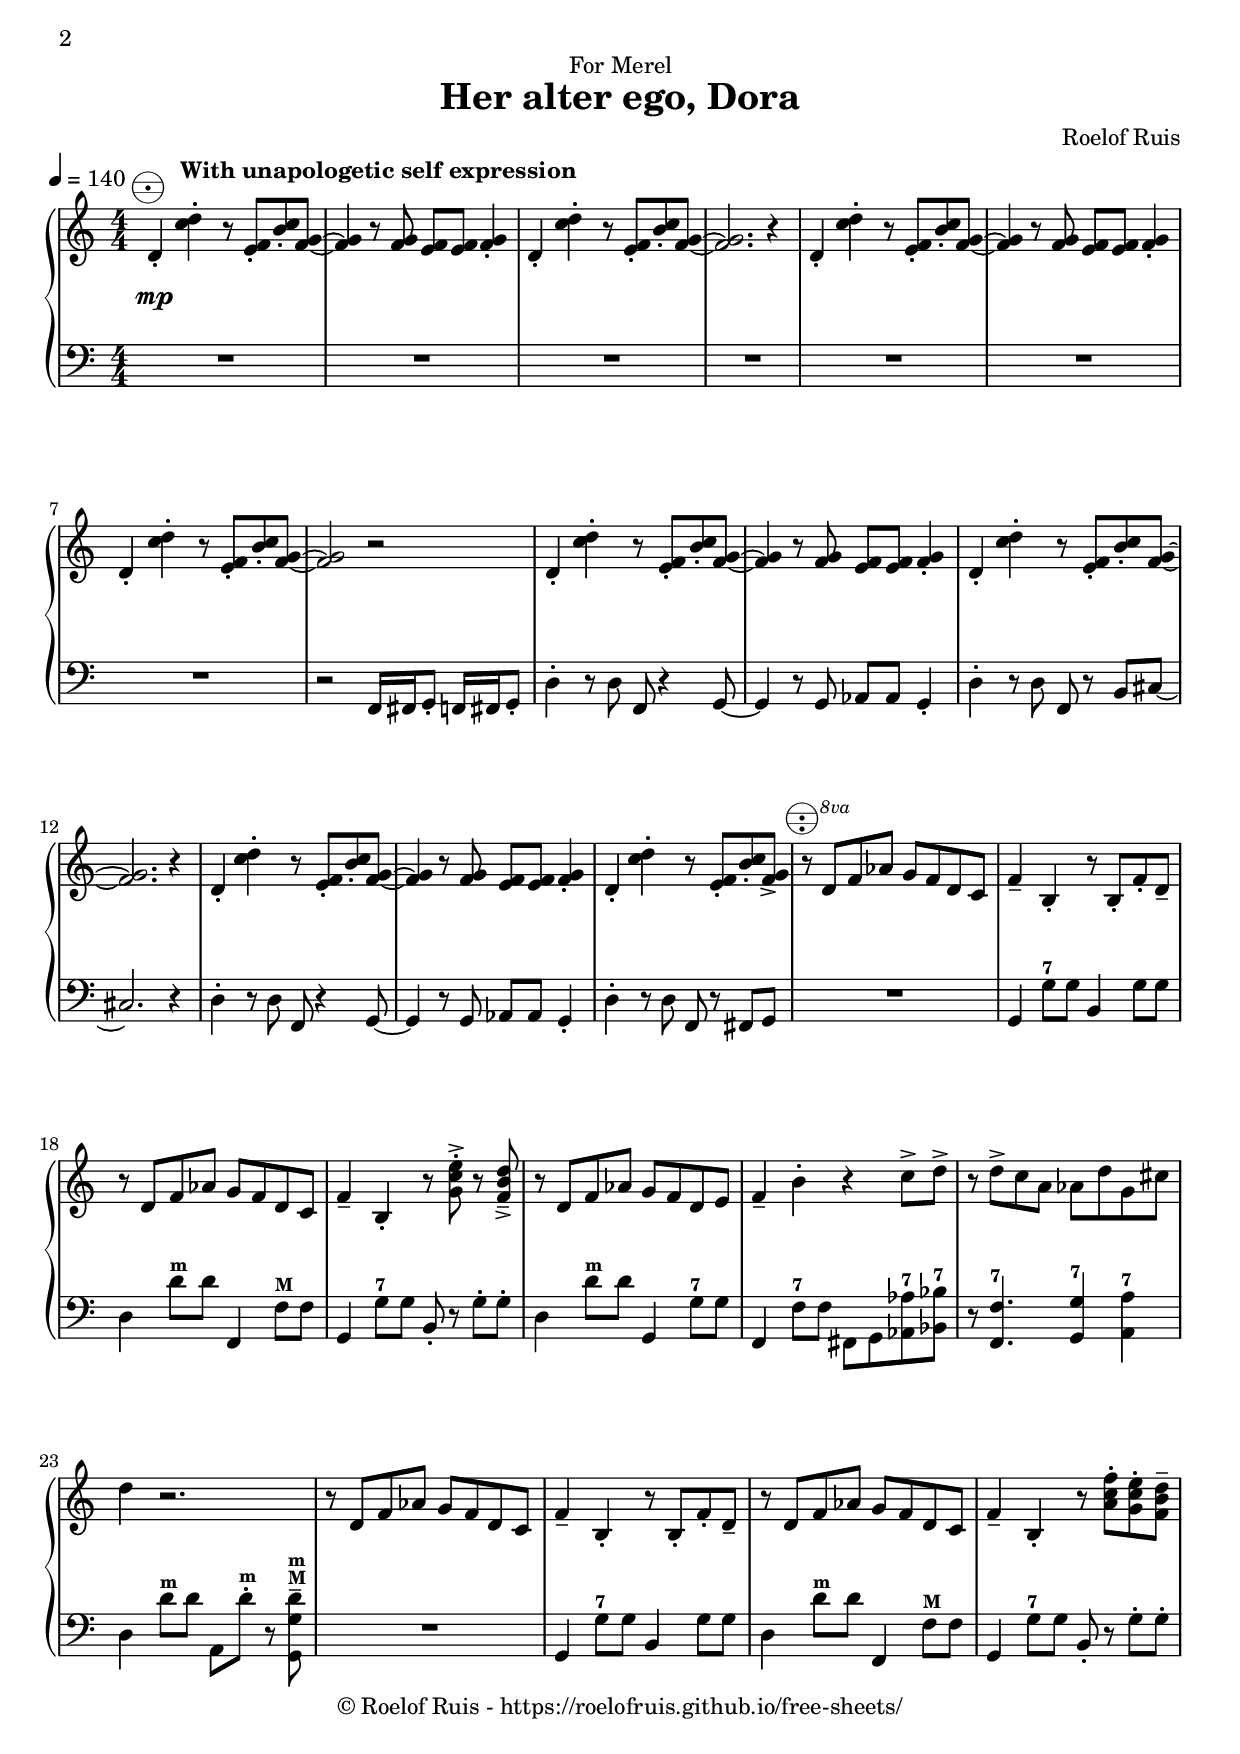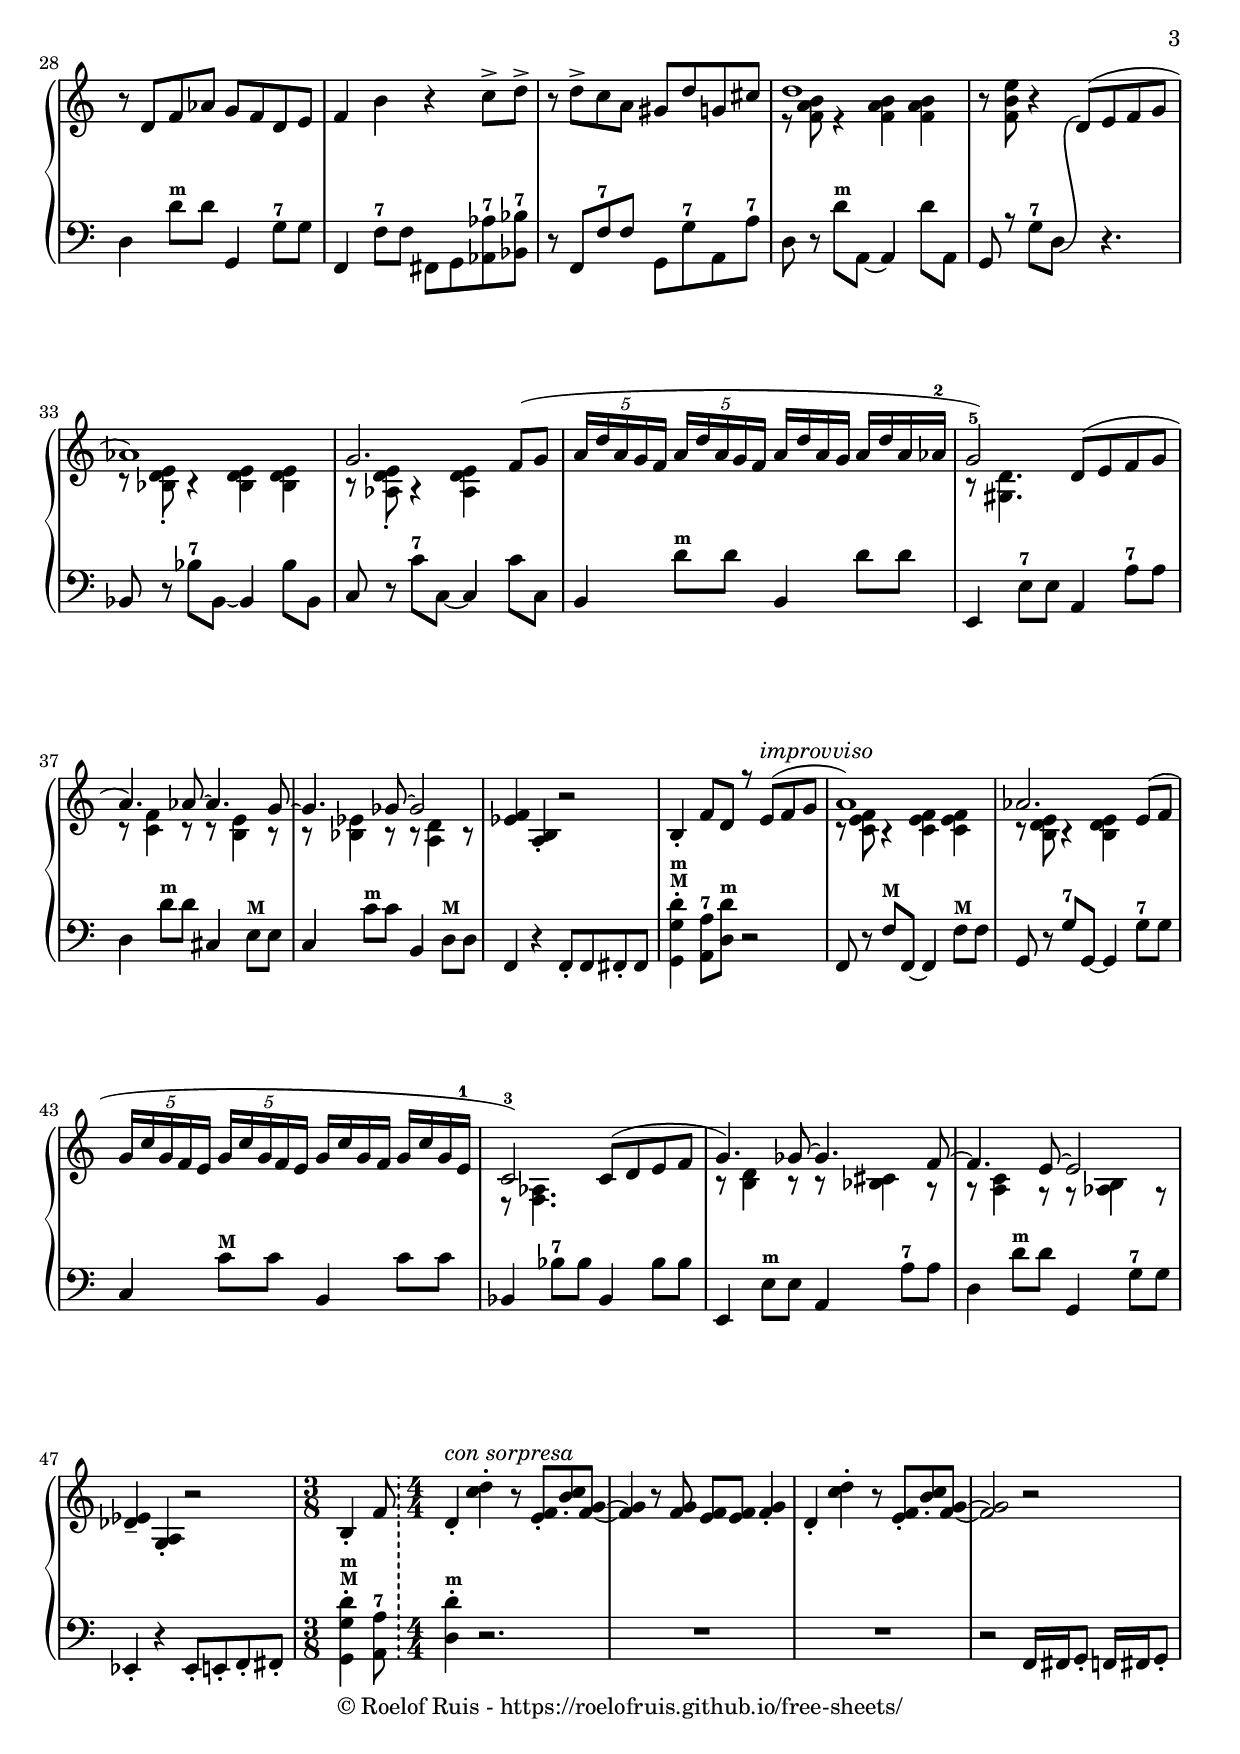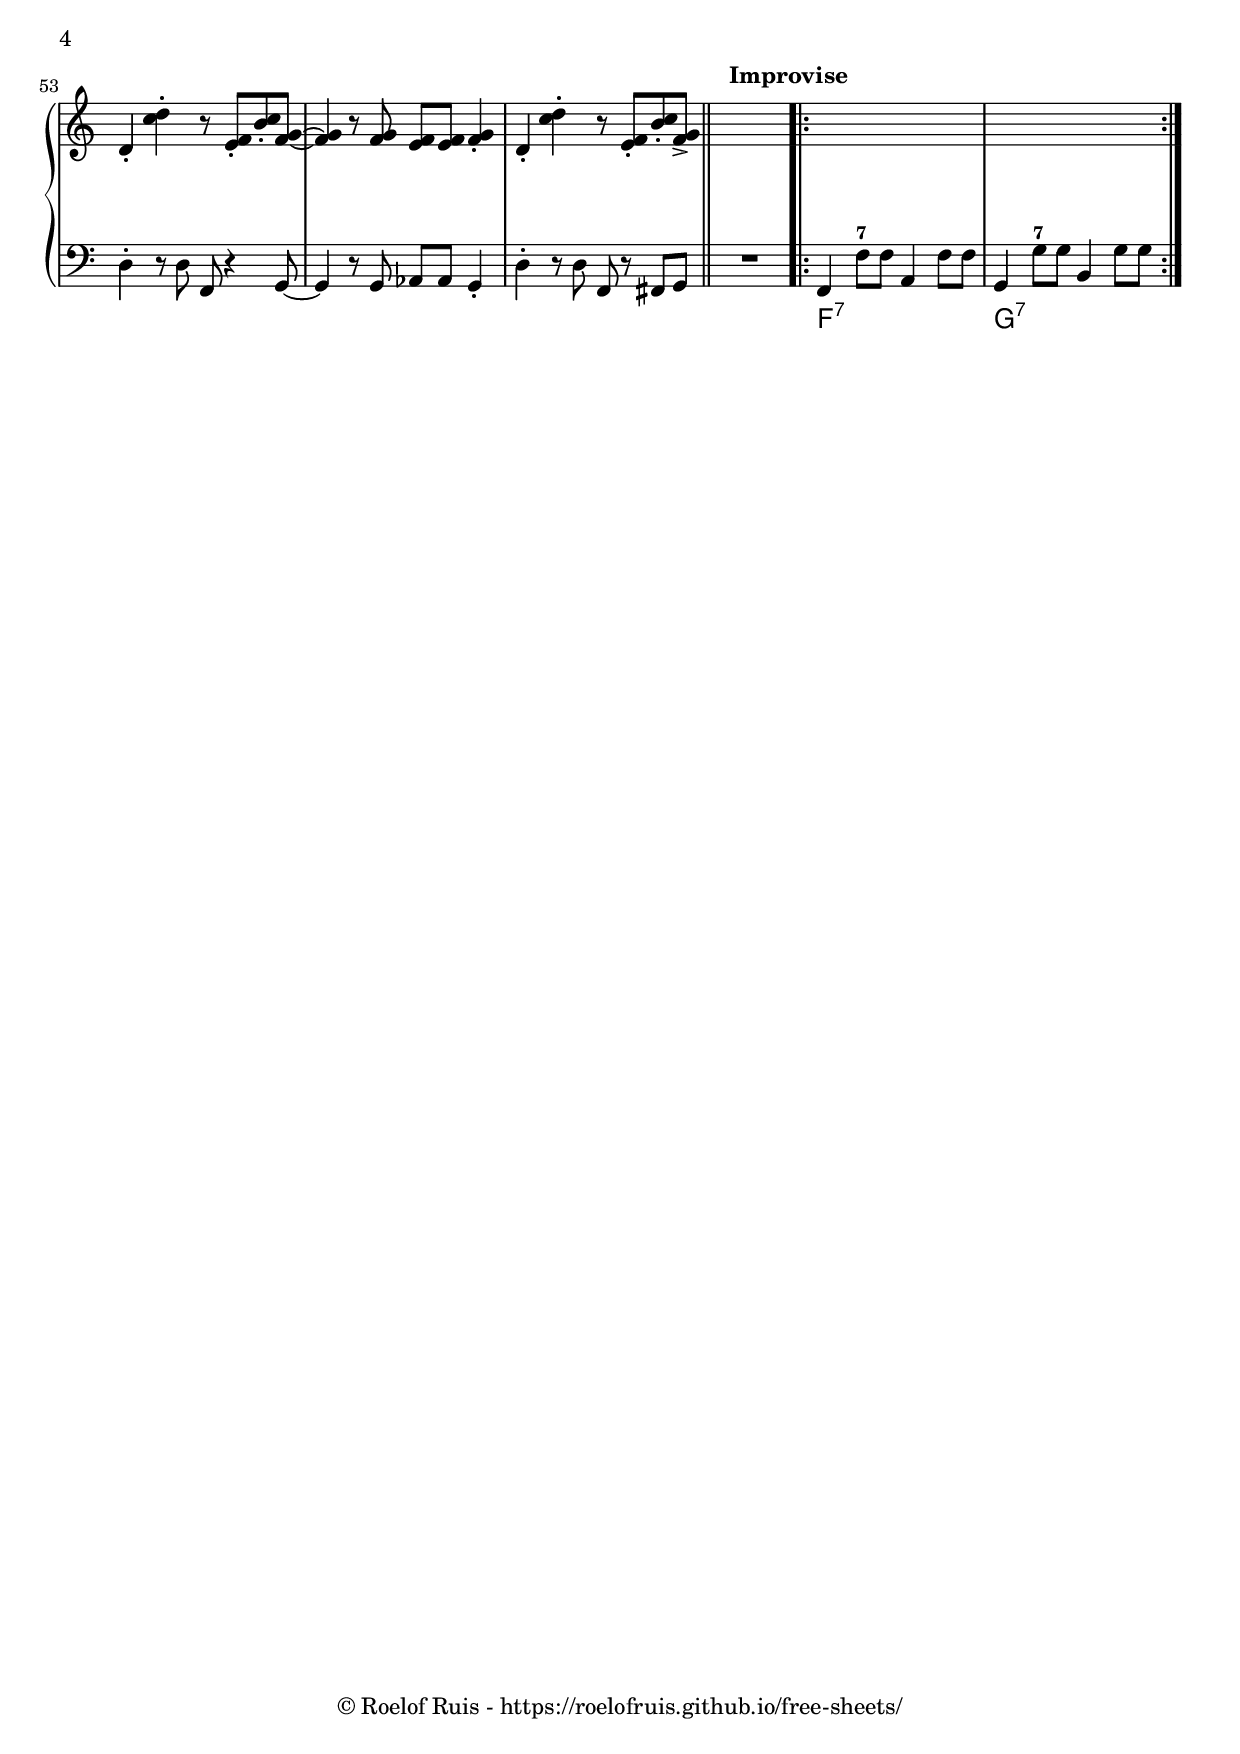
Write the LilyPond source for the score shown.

\version "2.20.0"

\include "../../shared_includes.ly"
\version "2.20.0"

% ---- Bellows ----
out = ^\markup { \musicglyph #"accordion.pull" }
in = ^\markup { \musicglyph #"accordion.push" }

outsub = _\markup { \musicglyph #"accordion.pull" }
insub = _\markup { \musicglyph #"accordion.push" }

% ---- Basses ----
mj = ^\markup { \bold \magnify #0.8 { \roman M } }
mn = ^\markup { \bold \magnify #0.8 { \roman m } }
spt = ^\markup { \bold \magnify #0.8 { \roman 7 } }
vsp = ^\markup { \bold \magnify #0.8 { \roman v7 } }

bbass = _\markup {\box {\bold{BB}}}
sbass = _\markup {\box {\bold{SB}}}

% ---- Registers ----

eightva = \markup {\italic \translate #'(1.8 . 0) \raise #2 \magnify #0.8 {"8va"}}
loco    = \markup {\italic \translate #'(1.8 . 0) \raise #2 \magnify #0.8 {"loco"}}

dot = \markup {
  \musicglyph #"accordion.dot"
}

freebass = \markup {
  \musicglyph #"accordion.freebass"
}

discant = \markup {
  \musicglyph #"accordion.discant"
}

fbrega = ^\markup {
  \whiteout
  \combine
  \freebass
  \raise #1.5 \dot
}

fbregz = ^\markup {
  \whiteout
  \combine
  \freebass
  \raise #0.5 \dot
}

fbregza = ^\markup {
  \whiteout
  \combine
  \freebass
  \combine
  \raise #0.5 \dot
  \raise #1.5 \dot
}

regz = ^\markup {
  \whiteout
  \combine
  \discant
  \raise #0.5 \dot
}

regez = ^\markup {
  \whiteout
  \combine
  \discant
    \combine
    \raise #0.5 \dot
    \eightva
}

rega = ^\markup {
  \whiteout
  \combine
  \discant
  \raise #1.5 \dot
}

regzdba = ^\markup {
  \whiteout
  \combine
  \discant
  \combine
    \raise #0.5 \dot
    \combine
      \raise #1.5 \dot
      \translate #'(-1 . 0) \raise #1.5 \dot
}

regdbav = ^\markup {
  \whiteout
  \combine
  \discant
  \combine
    \raise #2.5 \dot
    \combine
      \raise #1.5 \dot
      \translate #'(-1 . 0) \raise #1.5 \dot
}

regav = ^\markup {
  \whiteout
  \combine
  \discant
  \combine
    \raise #2.5 \dot
    \raise #1.5 \dot
}

regdbaz = ^\markup {
  \whiteout
  \combine
  \discant
  \combine
    \raise #0.5 \dot
    \combine
      \raise #1.5 \dot
      \translate #'(-1 . 0) \raise #1.5 \dot
}

regdba = ^\markup {
  \whiteout
  \combine
  \discant
  \combine
    \raise #1.5 \dot
    \translate #'(-1 . 0) \raise #1.5 \dot
}

regza = ^\markup {
  \whiteout
  \combine
  \discant
  \combine
    \raise #0.5 \dot
    \raise #1.5 \dot
}

regeza = ^\markup {
  \whiteout
  \combine
  \discant
  \combine
    \raise #0.5 \dot
    \combine
      \raise #1.5 \dot
      \eightva
}

regzv = ^\markup {
  \whiteout
  \combine
  \discant
  \combine
    \raise #0.5 \dot
    \raise #2.5 \dot
}

regzav = ^\markup {
  \whiteout
  \combine
  \discant
  \combine
    \raise #2.5 \dot
    \combine
      \raise #1.5 \dot
      \raise #0.5 \dot
}

regezv = ^\markup {
  \whiteout
  \combine
  \discant
  \combine
    \raise #0.5 \dot
    \combine
      \raise #2.5 \dot
      \eightva
}

regzacv = ^\markup {
  \whiteout
  \combine
  \discant
  \combine
    \raise #2.5 \dot
    \combine
      \translate #'(-1 . 0) \raise #1.5 \dot
      \raise #0.5 \dot
}

regzacvl = ^\markup {
  \whiteout
  \combine
  \discant
  \combine
    \raise #2.5 \dot
    \combine
      \translate #'(-1 . 0) \raise #1.5 \dot
      \combine
        \raise # 0.5 \dot
        \loco
}

regzdbav = ^\markup {
  \whiteout
  \combine
  \discant
  \combine
    \raise #2.5 \dot
    \combine
      \raise #1.5 \dot
      \combine
      \translate #'(-1 . 0) \raise #1.5 \dot
      \raise #0.5 \dot
}









% ---- Other functionality ----

simile = \markup "simile"
subp = _\markup{ \italic sub \dynamic p }


options = {
  \numericTimeSignature
  \time 4/4
  \key d \dorian
  \override Score.MetronomeMark.X-offset = #-1
  \tempo 4 = 140
}

staffRight = {
  \options
  \clef treble

  \relative c' {
    d4-.\rega^\markup { \halign #-1.1 \pad-around #1 \bold "With unapologetic self expression" } <c' d>4-. r8 <e, f>-. <b' c>-. <f~ g~> |
    <f g>4 r8 <f g>8 <e f> <e f> <f g>4-. |
    d4-. <c' d>4-. r8 <e, f>-. <b' c>-. <f~ g~> |
    <f g>2. r4 |
    
    d4-. <c' d>4-. r8 <e, f>-. <b' c>-. <f~ g~> |
    <f g>4 r8 <f g>8 <e f> <e f> <f g>4-. |
    d4-. <c' d>4-. r8 <e, f>-. <b' c>-. <f~ g~> |
    <f g>2 r2 |
    
    d4-. <c' d>4-. r8 <e, f>-. <b' c>-. <f~ g~> |
    <f g>4 r8 <f g>8 <e f> <e f> <f g>4-. |
    d4-. <c' d>4-. r8 <e, f>-. <b' c>-. <f~ g~> |
    <f g>2. r4 |
    
    d4-. <c' d>4-. r8 <e, f>-. <b' c>-. <f~ g~> |
    <f g>4 r8 <f g>8 <e f> <e f> <f g>4-. |
    d4-. <c' d>4-. r8 <e, f>-. <b' c>-. <f g>-> |
    
    r8\regeza d8 f as g f d c |
    f4-- b,-. r8 b8-. f'-. d-- |
    r8 d8 f as g f d c |
    f4-- b,-. r8 <g' c e>-.-> r8 <f b d>---> |
    r8 d8 f as g f d e |
    f4-- b-. r4 c8-> d-> |
    r8 d8-> c a as d g, cis |
    d4 r2. |
    
    r8 d,8 f as g f d c |
    f4-- b,-. r8 b8-. f'-. d-- |
    r8 d8 f as g f d c |
    f4-- b,-. r8 <a' c f>-. <g c e>8-. <f b d>-- | |
    r8 d8 f as g f d e |
    f4 b4 r4 c8-> d-> |
    r8 d-> c a gis d' g, cis |
    << { d1 } \\ { r8 <f, a b> r4 <f a b>4 <f a b>4 } >> |
    
    r8 <f b e> r4 
    << {
      d8( e f g
      as1)
      g2.
    } \\ {
      s2
      r8 <e d bes>-. r4 <e d bes>4 <e d bes>4 
      r8 <e d as>-. r4 <e d as>4
    } >> 
    
    << { 
      f8( g |
      \tuplet 5/4 { a16 d a g f } \tuplet 5/4 { a16 d a g f } a16 d a g a d a as-2 |
      g2-5)
    } \\ {
      s4
      s1
      r8 <d gis,>4. 
    } >> 
    << {
      d8( e f g |
      a4.) as8~ as4. g8~ |
      g4. ges8~ ges2 |
    } \\ {
      s2
      r8 <f c>4 r8 r8 <e b>4 r8 |
      r8 <es bes>4 r8 r8 <d a>4 r8 |
    } >>
    <es f>4 <a, b>-. r2 |
    b4-. f'8 d
    << {
      r8 e(^\markup { \italic "improvviso" } f g |
      a1)
      as2.
    } \\ {
      s2
      r8 <f e c> r4 <f e c> <f e c> |
      r8 <e d b> r4 <e d b>
    } >>
    << {
      e8( f |
      \tuplet 5/4 { g16 c g f e } \tuplet 5/4 { g16 c g f e } g16 c g f g c g e-1 |
      c2)-3
    } \\ {
      s4
      s1
      r8 <as f>4.
    } >> 
    << { 
      c8( d e f |
      g4.) ges8~ ges4. f8~ |
      f4. e8~ e2 |
    } \\ { 
      s2
      r8 <d b>4 r8 r8 <cis bes>4 r8 |
      r8 <c a>4 r8 r8 <b as>4 r8 |
    } >>
    <des es>4-- <g, a>-. r2 |
    \time 3/8
    b4-. f'8

    \bar "!"

    \time 4/4 
    d4-.^\markup { \italic "con sorpresa" } <c' d>-. r8 <e, f>-. <b' c>-. <f~ g~> |
    <f g>4 r8 <f g>8 <e f> <e f> <f g>4-. |
    d4-. <c' d>4-. r8 <e, f>-. <b' c>-. <f~ g~> |
    <f g>2 r2 |
    
    d4-. <c' d>4-. r8 <e, f>-. <b' c>-. <f~ g~> |
    <f g>4 r8 <f g>8 <e f> <e f> <f g>4-. |
    d4-. <c' d>4-. r8 <e, f>-. <b' c>-. <f g>-> |
    
    \bar "||"
    
    s1^\markup { \pad-around #1 \bold "Improvise" }
    \repeat volta 2 {
      s1
      s1
    }
    
    
    
    
    
    
    
  }
}

staffLeft = {
  \options
  \clef bass

  R1*4 |
  
  R1*3 |
  r2 f,16 fis, g,8-. f,16 fis, g,8-. |
  
  d4-. r8 d f, r4 g,8~ |
  g,4 r8 g,8 as, as, g,4-. |
  d4-. r8 d f, r8 b,8 cis8~ |
  cis2. r4 |

  d4-. r8 d f, r4 g,8~ |
  g,4 r8 g,8 as, as, g,4-. |
  d4-. r8 d f, r8 fis,8 g,8 |
  
  R1 |
  g,4 g8\spt g b,4 g8 g |
  d4 d'8\mn d' f,4 f8\mj f |
  g,4 g8\spt g8 b,8-. r8 g8-. g8-. |

  d4 d'8\mn d' g,4 g8\spt g |
  f,4 f8\spt f fis,8 g, <as, as>\spt <bes, bes>\spt |
  r8 <f, f>4.\spt <g, g>4\spt <a, a>4\spt |
  d4 d'8\mn d' a,8 d'-.\mn r8 <g, g d'>--\mj\mn |

  R1 |
  g,4 g8\spt g b,4 g8 g |
  d4 d'8\mn d' f,4 f8\mj f |
  g,4 g8\spt g8 b,8-. r8 g8-. g8-. |
  
  d4 d'8\mn d' g,4 g8\spt g |
  f,4 f8\spt f fis,8 g, <as, as>\spt <bes, bes>\spt |
  r8 f, f8\spt f g,8 g8\spt a, a\spt |
  d8 r8 d'8\mn a,8~ a,4 d'8 a,8 |
  << { 
    g,8 r8 \stemDown g\spt d \stemNeutral 
  } \\ { 
    s4.
    \omit Stem
    \omit Flag
    \hideNotes
    d8^\shape #'((0.5 . -10.6) (5 . -11) (-3 . 0) (0 . 0)) \( 
    \change Staff = "right"
    d'8\)
  } >> r4. |
  
  bes,8 r8 bes\spt bes,~ bes,4 bes8 bes, |
  c8 r8 c'\spt c~ c4 c'8 c |

  b,4 d'8\mn d' b,4 d'8 d' |
  e,4 e8\spt e a,4 a8\spt a |
  d4 d'8\mn d' cis4 e8\mj e |
  c4 c'8\mn c' b,4 d8\mj d |

  f,4 r4 f,8-. f, fis,-. fis, |
  <g, g d'>4-.\mj\mn <a, a>8\spt <d d'>\mn r2 |
  f,8 r8 f\mj f,8~ f,4 f8\mj f |
  g,8 r8 g\spt g,8~ g,4 g8\spt g |

  c4 c'8\mj c' b,4 c'8 c' |
  bes,4 bes8\spt bes bes,4 bes8 bes |
  e,4 e8\mn e a,4 a8\spt a |
  d4 d'8\mn d' g,4 g8\spt g |
  es,4-. r4 es,8-. e,-. f,-. fis,-. |
  \time 3/8
  <g, g d'>4-.\mj\mn <a, a>8\spt |
  
  \bar "!"
  
  \time 4/4
  <d d'>4\mn-. r2. |
  R1 |
  R1 |
  r2 f,16 fis, g,8-. f,16 fis, g,8-. |
  d4-. r8 d f, r4 g,8~ |
  g,4 r8 g,8 as, as, g,4-. |
  d4-. r8 d f, r8 fis,8 g,8 |
  R1 |
  \repeat volta 2 {
    <<
      \new ChordNames \chordmode {
        f1:7
        g1:7
      }
      {
        f,4 f8\spt f8 a,4 f8 f |
        g,4 g8\spt g8 b,4 g8 g |
      }
    >>
  }
  
  
  
  
}

dynamicsStaff = \new Dynamics {
  \time 4/4
  \override TextScript.Y-offset = -0.5

  s1\mp

  % add dynamics
}

\book {
  
  \header {
    title = "Her alter ego, Dora"
    dedication = "For Merel"
    subtitle = ""
    composer = "Roelof Ruis"
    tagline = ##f
    instrumentName = "Accordion Solo"
    year = "2025"
    description = "A joyful and improvisational encounter, but with who exactly? Consider wearing a light purple wig while performing."
    info = "For Standard Bass - Difficulty: Hard"
    permission = "Licensed under the Creative Commons Attribution-NoDerivatives 4.0 International License."
    projecturl = \githuburl
    version = "Oktober 2025 - Unfinished"
  }

  \paper {
    max-systems-per-page = 5
    %min-systems-per-page = 5
    %ragged-last-bottom = ##f

    indent = 0.0
    print-all-headers = ##t
    
    bookTitleMarkup = \markup {
      \column {
        \vspace #2
        \fill-line { \fontsize #2 \fromproperty #'header:dedication }
        \vspace #1
        \fill-line { \fontsize #8 \fromproperty #'header:title }
        \vspace #2
        \fill-line { \fontsize #6 \italic \fromproperty #'header:composer }
        \vspace #.5
        \fill-line { \fontsize #2 \fromproperty #'header:year }
        \vspace #3
        \fill-line { \fontsize #4 \fromproperty #'header:instrumentName }
        \vspace #10
        \override #'(line-width . 55)
        \fontsize #1
        \justify-field #'header:description
        \vspace #1
        \fontsize #1
        \justify-field #'header:info
        \vspace #4
        \override #'(line-width . 55)
        \fontsize #1
        \justify-field #'header:permission
        \vspace #1
        \vspace #14
        \justify { \char ##x00A9 Roelof Ruis \concat { " - Version " \fromproperty #'header:version } }
        \typewriter { \fromproperty #'header:projecturl }
      }
    }
    
    oddFooterMarkup = \markup {
      \fill-line {
        \center-column {
          \if \should-print-page-number
          \line { \char ##x00A9 Roelof Ruis - \fromproperty #'header:projecturl }
        }
      }
    }  
  }

  \score {
    \header {
      breakbefore = ##t
    }

    \new PianoStaff \with {
      \override StaffGrouper.staff-staff-spacing = #'((basic-distance . 12) (padding . 1))
    } <<
      \new Staff = "right" \with {midiInstrument = "reed organ"} \staffRight
      \dynamicsStaff
      \new Staff = "left" \with {midiInstrument = "reed organ"} \staffLeft
    >>

    \layout {}
    
    \midi {}
  }
}
